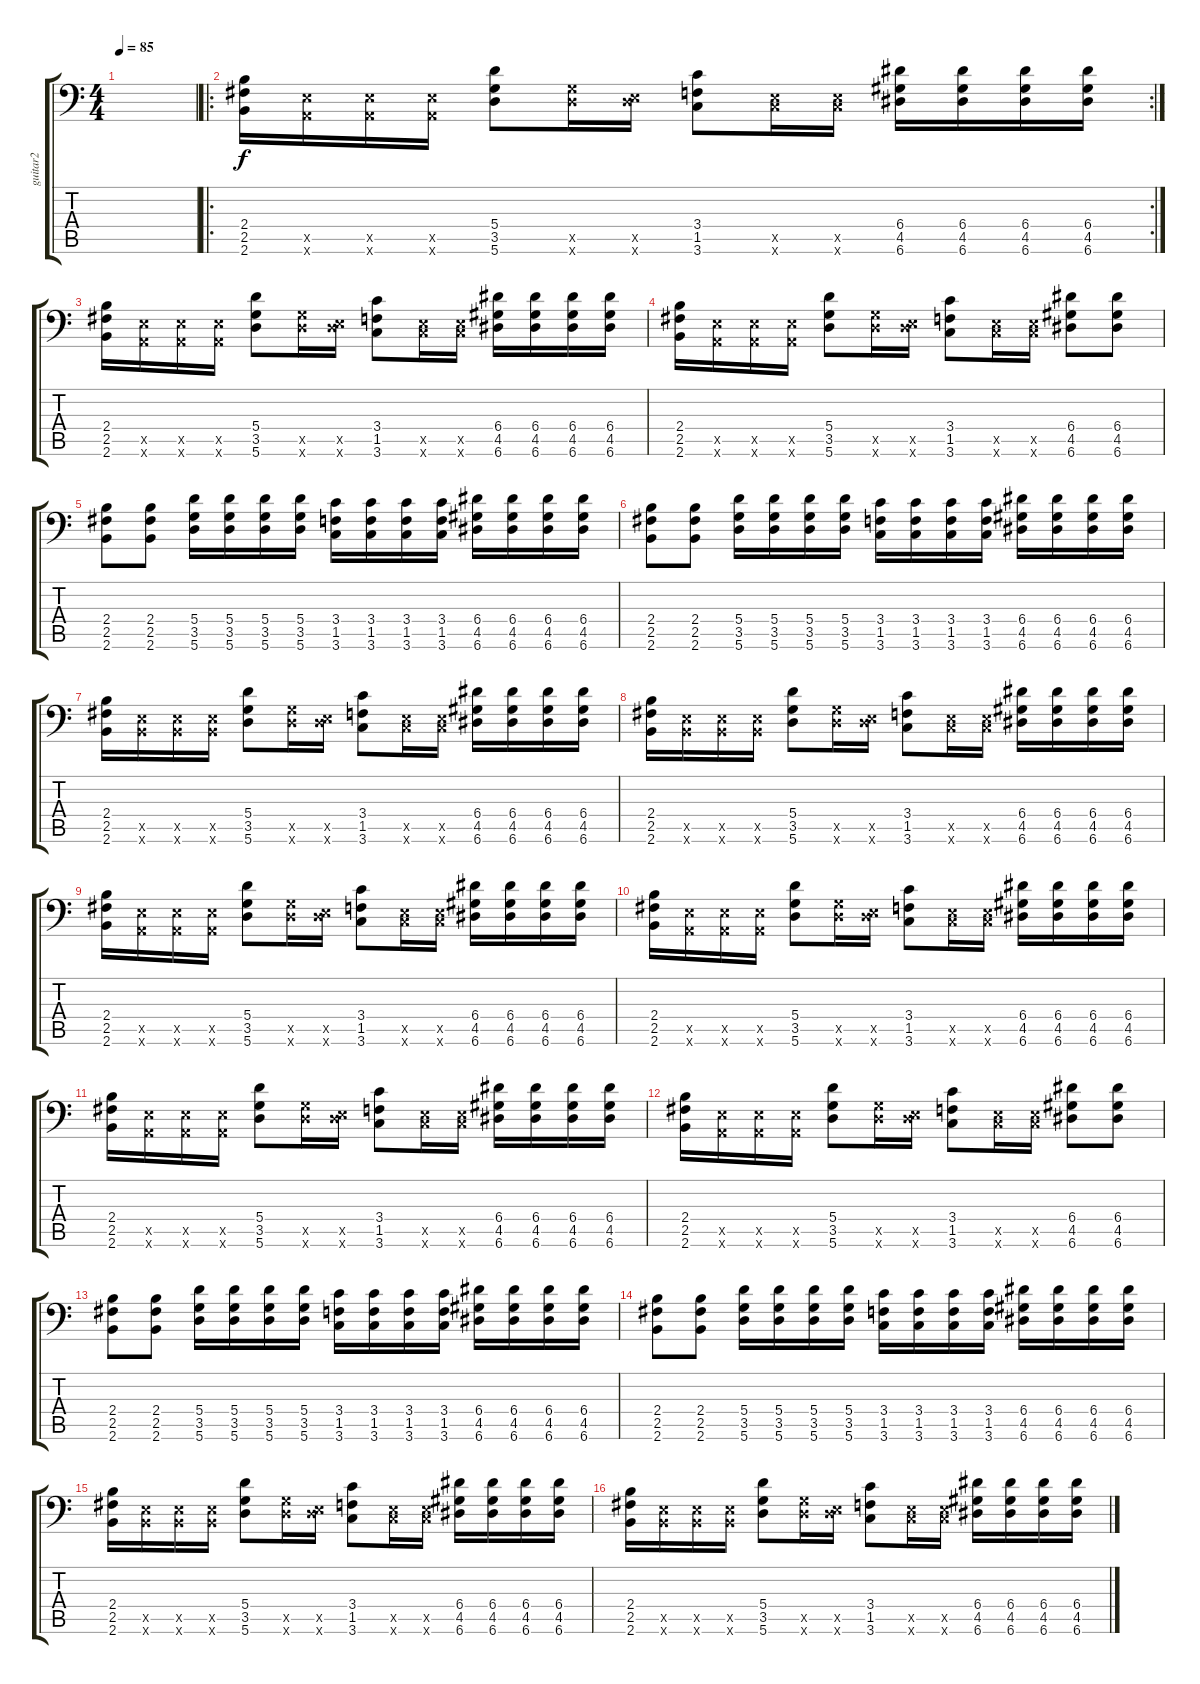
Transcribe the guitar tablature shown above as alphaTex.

\track ("guitar2" "guitar2") {instrument distortionguitar}
\staff {score tabs}
\tuning (B3 Gb3 D3 A2 E2 A1) {hide}
\ts (4 4)
\tempo 85
\clef f4
\ks c
|
\ro
\rc 2
(2.4 2.5 2.6).16 (0.5{x} 0.6{x}).16 (0.5{x} 0.6{x}).16 (0.5{x} 0.6{x}).16 (5.4 3.5 5.6).8 (3.5{x} 5.6{x}).16 (0.5{x} 5.6{x}).16 (3.4 1.5 3.6).8 (0.5{x} 3.6{x}).16 (0.5{x} 3.6{x}).16 (6.4 4.5 6.6).16 (6.4 4.5 6.6).16 (6.4 4.5 6.6).16 (6.4 4.5 6.6).16 |
(2.4 2.5 2.6).16 (0.5{x} 0.6{x}).16 (0.5{x} 0.6{x}).16 (0.5{x} 0.6{x}).16 (5.4 3.5 5.6).8 (3.5{x} 5.6{x}).16 (0.5{x} 5.6{x}).16 (3.4 1.5 3.6).8 (0.5{x} 3.6{x}).16 (0.5{x} 3.6{x}).16 (6.4 4.5 6.6).16 (6.4 4.5 6.6).16 (6.4 4.5 6.6).16 (6.4 4.5 6.6).16 |
(2.4 2.5 2.6).16 (0.5{x} 0.6{x}).16 (0.5{x} 0.6{x}).16 (0.5{x} 0.6{x}).16 (5.4 3.5 5.6).8 (3.5{x} 5.6{x}).16 (0.5{x} 5.6{x}).16 (3.4 1.5 3.6).8 (0.5{x} 3.6{x}).16 (0.5{x} 3.6{x}).16 (6.4 4.5 6.6).8 (6.4 4.5 6.6).8 |
(2.4 2.5 2.6).8 (2.4 2.5 2.6).8 (5.4 3.5 5.6).16 (5.4 3.5 5.6).16 (5.4 3.5 5.6).16 (5.4 3.5 5.6).16 (3.4 1.5 3.6).16 (3.4 1.5 3.6).16 (3.4 1.5 3.6).16 (3.4 1.5 3.6).16 (6.4 4.5 6.6).16 (6.4 4.5 6.6).16 (6.4 4.5 6.6).16 (6.4 4.5 6.6).16 |
(2.4 2.5 2.6).8 (2.4 2.5 2.6).8 (5.4 3.5 5.6).16 (5.4 3.5 5.6).16 (5.4 3.5 5.6).16 (5.4 3.5 5.6).16 (3.4 1.5 3.6).16 (3.4 1.5 3.6).16 (3.4 1.5 3.6).16 (3.4 1.5 3.6).16 (6.4 4.5 6.6).16 (6.4 4.5 6.6).16 (6.4 4.5 6.6).16 (6.4 4.5 6.6).16 |
(2.4 2.5 2.6).16 (0.5{x} 2.6{x}).16 (0.5{x} 2.6{x}).16 (0.5{x} 2.6{x}).16 (5.4 3.5 5.6).8 (3.5{x} 5.6{x}).16 (0.5{x} 5.6{x}).16 (3.4 1.5 3.6).8 (0.5{x} 3.6{x}).16 (0.5{x} 3.6{x}).16 (6.4 4.5 6.6).16 (6.4 4.5 6.6).16 (6.4 4.5 6.6).16 (6.4 4.5 6.6).16 |
(2.4 2.5 2.6).16 (0.5{x} 2.6{x}).16 (0.5{x} 2.6{x}).16 (0.5{x} 2.6{x}).16 (5.4 3.5 5.6).8 (3.5{x} 5.6{x}).16 (0.5{x} 5.6{x}).16 (3.4 1.5 3.6).8 (0.5{x} 3.6{x}).16 (0.5{x} 3.6{x}).16 (6.4 4.5 6.6).16 (6.4 4.5 6.6).16 (6.4 4.5 6.6).16 (6.4 4.5 6.6).16 |
(2.4 2.5 2.6).16 (0.5{x} 0.6{x}).16 (0.5{x} 0.6{x}).16 (0.5{x} 0.6{x}).16 (5.4 3.5 5.6).8 (3.5{x} 5.6{x}).16 (0.5{x} 5.6{x}).16 (3.4 1.5 3.6).8 (0.5{x} 3.6{x}).16 (0.5{x} 3.6{x}).16 (6.4 4.5 6.6).16 (6.4 4.5 6.6).16 (6.4 4.5 6.6).16 (6.4 4.5 6.6).16 |
(2.4 2.5 2.6).16 (0.5{x} 0.6{x}).16 (0.5{x} 0.6{x}).16 (0.5{x} 0.6{x}).16 (5.4 3.5 5.6).8 (3.5{x} 5.6{x}).16 (0.5{x} 5.6{x}).16 (3.4 1.5 3.6).8 (0.5{x} 3.6{x}).16 (0.5{x} 3.6{x}).16 (6.4 4.5 6.6).16 (6.4 4.5 6.6).16 (6.4 4.5 6.6).16 (6.4 4.5 6.6).16 |
(2.4 2.5 2.6).16 (0.5{x} 0.6{x}).16 (0.5{x} 0.6{x}).16 (0.5{x} 0.6{x}).16 (5.4 3.5 5.6).8 (3.5{x} 5.6{x}).16 (0.5{x} 5.6{x}).16 (3.4 1.5 3.6).8 (0.5{x} 3.6{x}).16 (0.5{x} 3.6{x}).16 (6.4 4.5 6.6).16 (6.4 4.5 6.6).16 (6.4 4.5 6.6).16 (6.4 4.5 6.6).16 |
(2.4 2.5 2.6).16 (0.5{x} 0.6{x}).16 (0.5{x} 0.6{x}).16 (0.5{x} 0.6{x}).16 (5.4 3.5 5.6).8 (3.5{x} 5.6{x}).16 (0.5{x} 5.6{x}).16 (3.4 1.5 3.6).8 (0.5{x} 3.6{x}).16 (0.5{x} 3.6{x}).16 (6.4 4.5 6.6).8 (6.4 4.5 6.6).8 |
(2.4 2.5 2.6).8 (2.4 2.5 2.6).8 (5.4 3.5 5.6).16 (5.4 3.5 5.6).16 (5.4 3.5 5.6).16 (5.4 3.5 5.6).16 (3.4 1.5 3.6).16 (3.4 1.5 3.6).16 (3.4 1.5 3.6).16 (3.4 1.5 3.6).16 (6.4 4.5 6.6).16 (6.4 4.5 6.6).16 (6.4 4.5 6.6).16 (6.4 4.5 6.6).16 |
(2.4 2.5 2.6).8 (2.4 2.5 2.6).8 (5.4 3.5 5.6).16 (5.4 3.5 5.6).16 (5.4 3.5 5.6).16 (5.4 3.5 5.6).16 (3.4 1.5 3.6).16 (3.4 1.5 3.6).16 (3.4 1.5 3.6).16 (3.4 1.5 3.6).16 (6.4 4.5 6.6).16 (6.4 4.5 6.6).16 (6.4 4.5 6.6).16 (6.4 4.5 6.6).16 |
(2.4 2.5 2.6).16 (0.5{x} 2.6{x}).16 (0.5{x} 2.6{x}).16 (0.5{x} 2.6{x}).16 (5.4 3.5 5.6).8 (3.5{x} 5.6{x}).16 (0.5{x} 5.6{x}).16 (3.4 1.5 3.6).8 (0.5{x} 3.6{x}).16 (0.5{x} 3.6{x}).16 (6.4 4.5 6.6).16 (6.4 4.5 6.6).16 (6.4 4.5 6.6).16 (6.4 4.5 6.6).16 |
(2.4 2.5 2.6).16 (0.5{x} 2.6{x}).16 (0.5{x} 2.6{x}).16 (0.5{x} 2.6{x}).16 (5.4 3.5 5.6).8 (3.5{x} 5.6{x}).16 (0.5{x} 5.6{x}).16 (3.4 1.5 3.6).8 (0.5{x} 3.6{x}).16 (0.5{x} 3.6{x}).16 (6.4 4.5 6.6).16 (6.4 4.5 6.6).16 (6.4 4.5 6.6).16 (6.4 4.5 6.6).16
